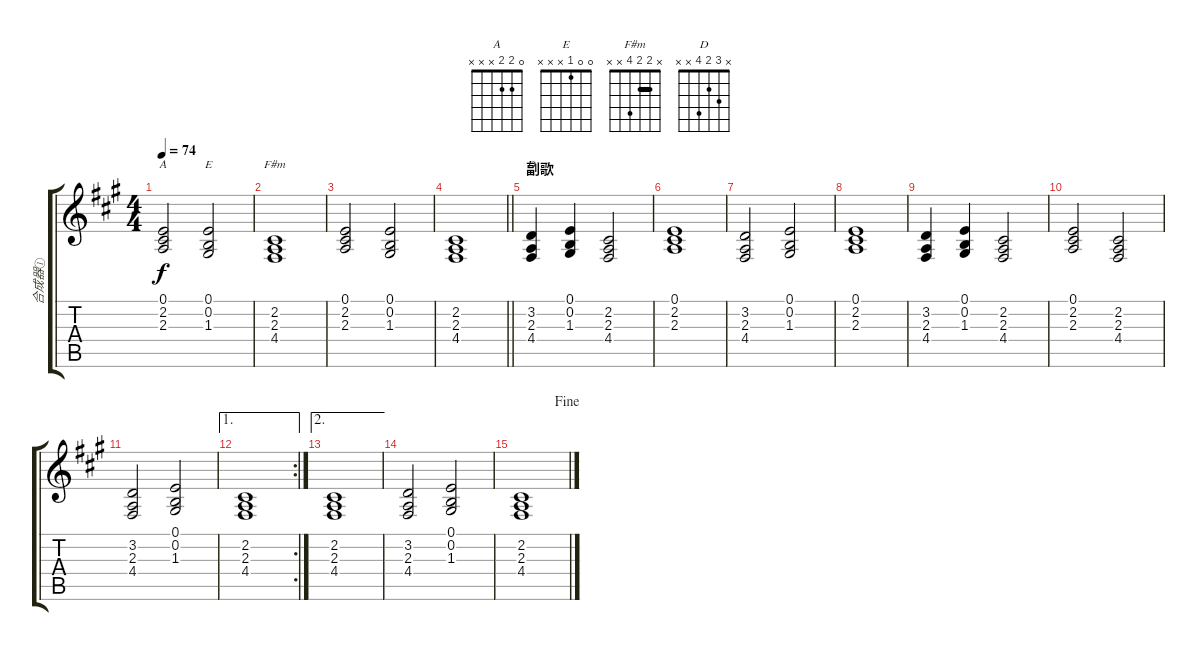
\track ("合成器①" "合成器①") {instrument synthvoice}
\staff {score tabs}
\tuning (E4 B3 G3 D3 A2 E2) {hide}
\chord ("A" 0 2 2 x x x)
\chord ("E" 0 0 1 x x x)
\chord ("F#m" x 2 2 4 x x) {barre 2}
\chord ("D" x 3 2 4 x x)
\ts (4 4)
\tempo 74
\clef g2
\ks a
(0.1 2.2 2.3).2{ch "A" dy f} (0.1 0.2 1.3).2{ch "E"} |
(2.2 2.3 4.4).1{ch "F#m"} |
(0.1 2.2 2.3).2 (0.1 0.2 1.3).2 |
\barLineRight lightlight
(2.2 2.3 4.4).1 |
\section ("" "副歌")
(3.2 2.3 4.4).4{ch "D"} (0.1 0.2 1.3).4 (2.2 2.3 4.4).2 |
(0.1 2.2 2.3).1 |
(3.2 2.3 4.4).2 (0.1 0.2 1.3).2 |
(0.1 2.2 2.3).1 |
(3.2 2.3 4.4).4 (0.1 0.2 1.3).4 (2.2 2.3 4.4).2 |
(0.1 2.2 2.3).2{txt ""} (2.2 2.3 4.4).2 |
(3.2 2.3 4.4).2 (0.1 0.2 1.3).2 |
\ae 1
\rc 2
(2.2 2.3 4.4).1 |
\ae 2
(2.2 2.3 4.4).1 |
(3.2 2.3 4.4).2 (0.1 0.2 1.3).2 |
\jump fine
(2.2 2.3 4.4).1
